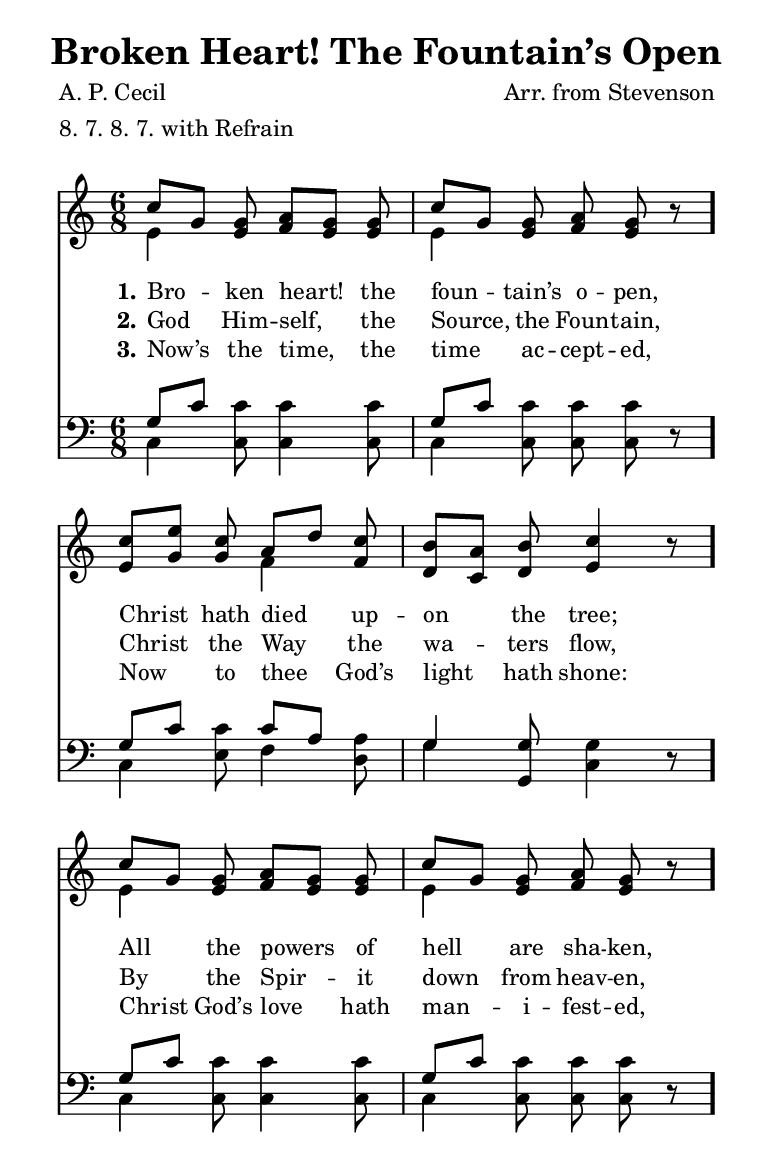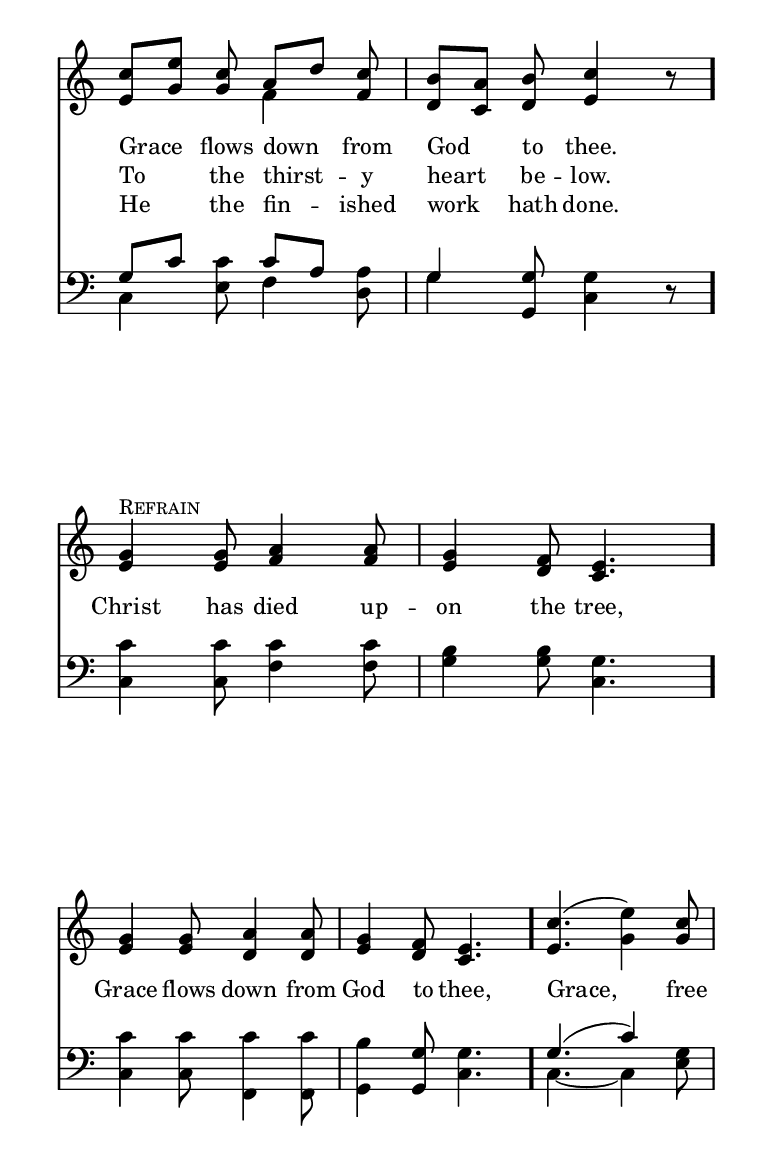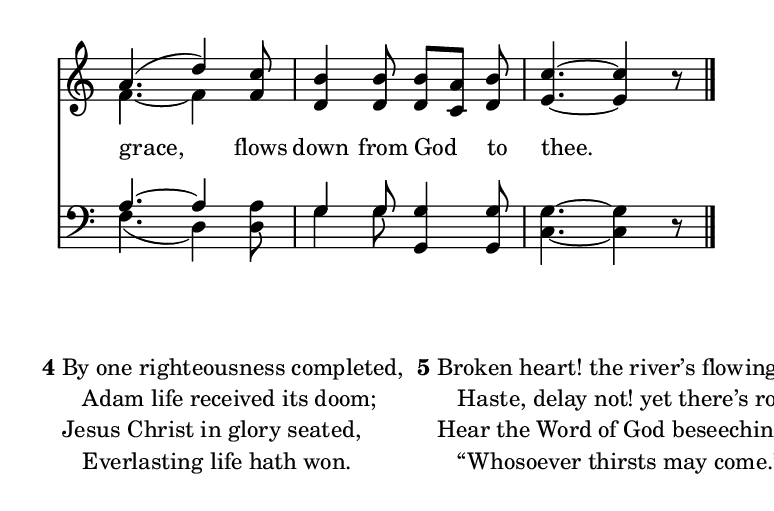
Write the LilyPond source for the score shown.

\include "common/global.ily"
\paper {
  \include "common/paper.ily"
  score-markup-spacing.padding = #2
  score-markup-spacing.basic-distance = #2
}

\header{
  %gospel
  hymnnumber = "63"
  title = "Broken Heart! The Fountain’s Open"
  tunename = ""
  meter = "8. 7. 8. 7. with Refrain"
  poet = "A. P. Cecil"
  composer = "Arr. from Stevenson"
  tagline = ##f
}

% for fermata in MIDI
ta = { \tempo 4=76 }
tb = { \tempo 4=38 }

patternAA = { c8[ c8] c8 c8[ c8] c8 | c8[ c8] c8 c8 c8 c8 }
patternAB = { c8[ c8] c8 c4      c8 | c8[ c8] c8 c8 c8 c8 }
patternAC = { c4      c8 c8[ c8] c8 | c4      c8 c8 c8 c8 }
patternAD = { c4      c8 c4      c8 | c4      c8 c8 c8 c8 }

patternBA = { c8[ c8] c8 c8[ c8] c8 | c8[ c8] c8 c4    c8 }
patternBB = { c8[ c8] c8 c8[ c8] c8 | c4      c8 c4    c8 }
patternBC = { c8[ c8] c8 c4      c8 | c8[ c8] c8 c4    c8 }
patternBD = { c4      c8 c4      c8 | c4      c8 c4    c8 }

patternCA = { c4 c8 c4 c8 | c4 c8 c4. }

patternDA = { c4. c4 c8 | c4. c4 c8 | c4 c8 c8[ c8] c8 | c4. ~ c4 c8 }
patternDB = { c4. c4 c8 | c4. c4 c8 | c4 c8 c4      c8 | c4. ~ c4 c8 }

global = {
  \include "common/overrides.ily"
  \override Staff.TimeSignature.style = #'numbered
  \time 6/8
  \override Score.MetronomeMark.transparent = ##t % hide all fermata changes too
  \ta
  \key c \major
  \autoBeamOff
}

notesSoprano = {
\global
\relative c'' {

  \changePitch \patternAA { c g g a g g | c g g a g r }
  \changePitch \patternBA { c e c a d c | b a b c r }
  \changePitch \patternAA { c g g a g g | c g g a g r }
  \changePitch \patternBA { c e c a d c | b a b c r }

  << s^\markup { \small \caps "Refrain" }
  \changePitch \patternCA { g g a a | g f e } >>
  \changePitch \patternCA { g g a a | g f e }
  \changePitch \patternDA { c'( e) c | a( d) c | b b b a b | c c r }

  \bar "|."

}
}

notesAlto = {
\global
\relative e' {

  \changePitch \patternAC { e e f e e | e e f e r }
  \changePitch \patternBC { e g g f f | d c d e r }
  \changePitch \patternAC { e e f e e | e e f e r }
  \changePitch \patternBC { e g g f f | d c d e r }

  \changePitch \patternCA { e e f f | e d c }
  \changePitch \patternCA { e e d d | e d c }
  \changePitch \patternDA { e( g) g | f ~ f f | d d d c d | e e r }

}
}

notesTenor = {
\global
\relative a {

  \changePitch \patternAB { g c c c c | g c c c c r }
  \changePitch \patternBB { g c c c a a | g g g r }
  \changePitch \patternAB { g c c c c | g c c c c r }
  \changePitch \patternBB { g c c c a a | g g g r }

  \changePitch \patternCA { c c c c | b b g }
  \changePitch \patternCA { c c c c | b g g }
  \changePitch \patternDB { g( c) g | a ~ a a | g g g g | g g r }

}
}

notesBass = {
\global
\relative f {

  \changePitch \patternAD { c c c c | c c c c r }
  \changePitch \patternBD { c e f d | g g, c r }
  \changePitch \patternAD { c c c c | c c c c r }
  \changePitch \patternBD { c e f d | g g, c r }

  \changePitch \patternCA { c c f f | g g c, }
  \changePitch \patternCA { c c f, f | g g c }
  \changePitch \patternDB { c ~ c e | f( d) d | g g g, g | c c r }

}
}

Refrain = \lyricmode {

Christ has died up -- on the tree, \bar "."
Grace flows down from God to thee, \bar "." \eogbreak
Grace, free grace, flows down from God to thee. \bar "."

}

wordsA = \lyricmode {
\set stanza = "1."

Bro -- ken heart! the foun -- tain’s o -- pen, \bar "."
Christ hath died up -- on the tree; \bar "." \eogbreak
All the powers of hell are sha -- ken, \bar "."
Grace flows down from God to thee. \bar "." \eogbreak

}

wordsB = \lyricmode {
\set stanza = "2."

God Him -- self, the Source, the Foun -- tain,
Christ the Way the wa -- ters flow,
By the Spir -- it down from heav -- en,
To the thirst -- y heart be -- low.

\Refrain

}

wordsC = \lyricmode {
\set stanza = "3."

Now’s the time, the time ac -- cept -- ed,
Now to thee God’s light hath shone:
Christ God’s love hath man -- i -- fest -- ed,
He the fin -- ished work hath done.

}

wordsD = \markuplist {

\line { By one righteousness completed, }
\line { { \hspace #2 } Adam life received its doom; }
\line { Jesus Christ in glory seated, }
\line { { \hspace #2 } Everlasting life hath won. }

}

wordsE = \markuplist {

\line { Broken heart! the river’s flowing, }
\line { { \hspace #2 } Haste, delay not! yet there’s room, }
\line { Hear the Word of God beseeching, }
\line { { \hspace #2 } “Whosoever thirsts may come.” }

}

\score {
  \context ChoirStaff <<
    \context Staff = upper <<
      \set Staff.autoBeaming = ##f
      \set ChoirStaff.systemStartDelimiter = #'SystemStartBar
      \set ChoirStaff.printPartCombineTexts = ##f
      \partcombine #'(2 . 11) \notesSoprano \notesAlto
      \context NullVoice = sopranos { \voiceOne << \notesSoprano >> }
      \context Lyrics = one   \lyricsto sopranos \wordsA
      \context Lyrics = two   \lyricsto sopranos \wordsB
      \context Lyrics = three \lyricsto sopranos \wordsC
    >>
    \context Staff = men <<
      \set Staff.autoBeaming = ##f
      \clef bass
      \set ChoirStaff.printPartCombineTexts = ##f
      \partcombine #'(2 . 11) \notesTenor \notesBass
    >>
  >>
  \layout {
    \include "common/layout.ily"
  }
  #(cond ((ly:get-option 'eog-midi-permitted) #{ \midi{
    \include "common/midi.ily"
  } #}))
}

\noPageBreak

\markup { \fill-line {
  \hspace #0.1
  \line{ \bold 4 \column { \wordsD } }
  \hspace #0.1
  \line{ \bold 5 \column { \wordsE } }
  \hspace #0.1
} }

\version "2.19.49"  % necessary for upgrading to future LilyPond versions.

% vi:set et ts=2 sw=2 ai nocindent syntax=lilypond:
